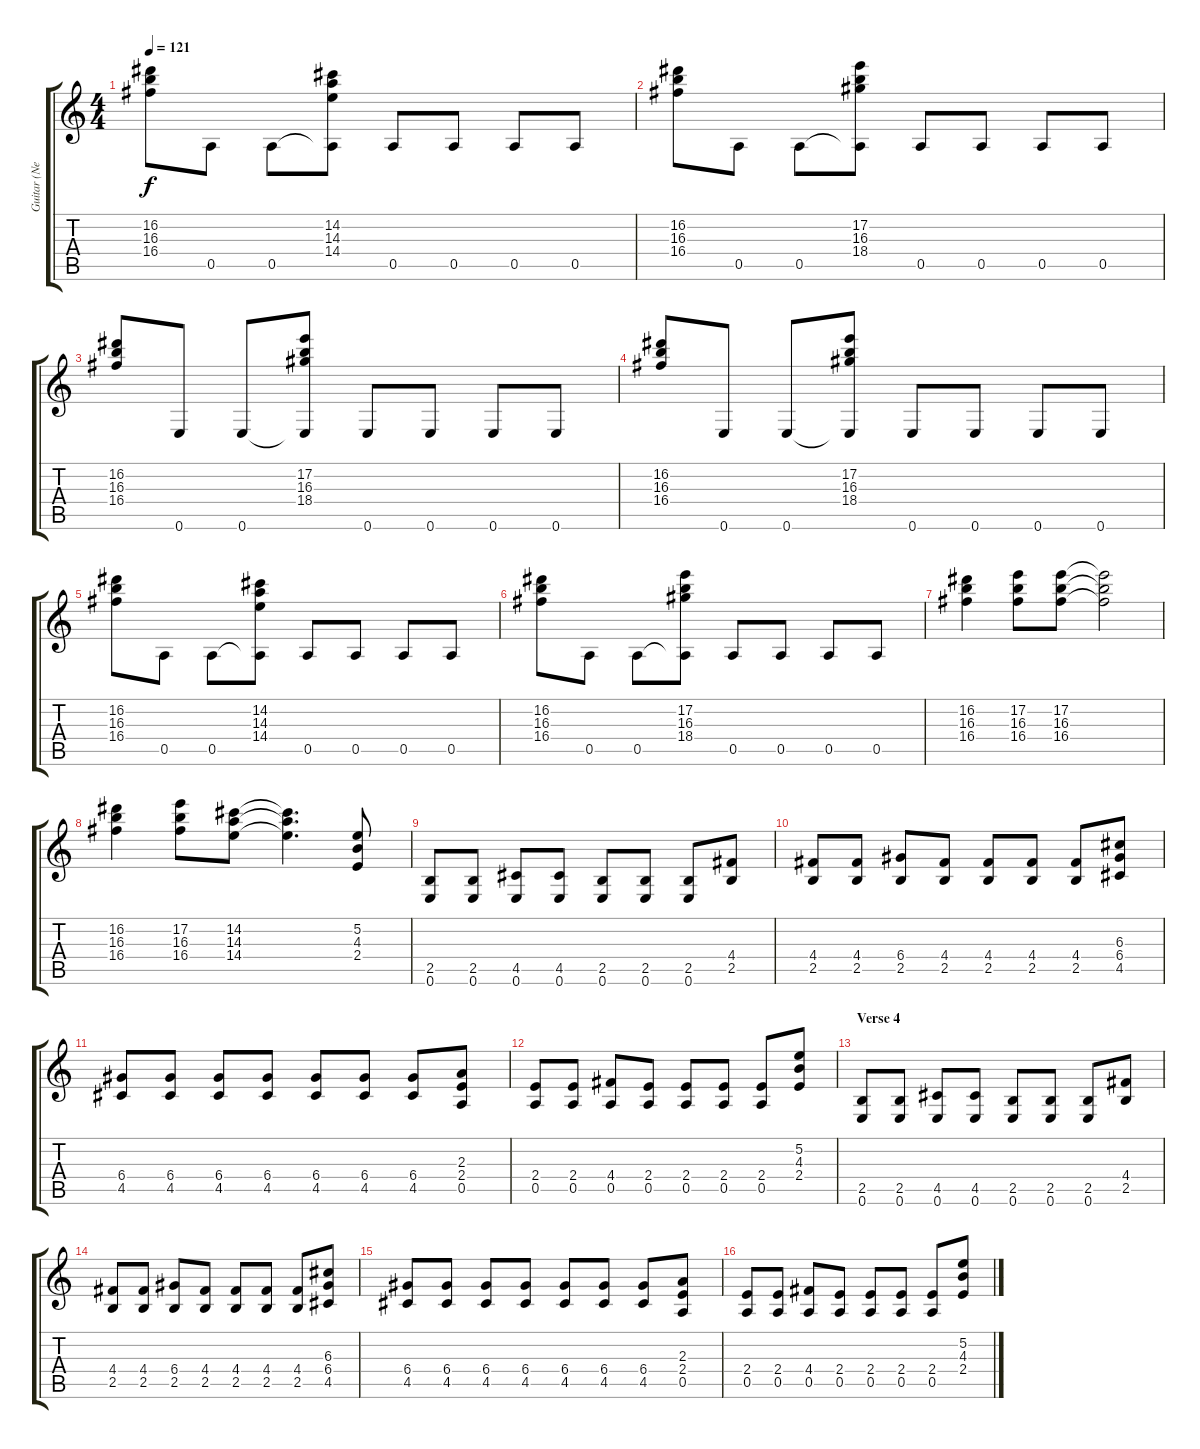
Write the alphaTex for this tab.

\track ("Guitar (Neal Schon)" "Guitar (Ne") {instrument distortionguitar}
\staff {score tabs}
\tuning (E4 B3 G3 D3 A2 E2) {hide}
\ts (4 4)
\tempo 121
\clef g2
\ks c
(16.2 16.3 16.4).8{dy f} 0.5.8 0.5.8 (14.2 14.3 14.4 0.5{t}).8 0.5.8 0.5.8 0.5.8 0.5.8 |
(16.2 16.3 16.4).8 0.5.8 0.5.8 (17.2 16.3 18.4 0.5{t}).8 0.5.8 0.5.8 0.5.8 0.5.8 |
(16.2 16.3 16.4).8 0.6.8 0.6.8 (17.2 16.3 18.4 0.6{t}).8 0.6.8 0.6.8 0.6.8 0.6.8 |
(16.2 16.3 16.4).8 0.6.8 0.6.8 (17.2 16.3 18.4 0.6{t}).8 0.6.8 0.6.8 0.6.8 0.6.8 |
(16.2 16.3 16.4).8 0.5.8 0.5.8 (14.2 14.3 14.4 0.5{t}).8 0.5.8 0.5.8 0.5.8 0.5.8 |
(16.2 16.3 16.4).8 0.5.8 0.5.8 (17.2 16.3 18.4 0.5{t}).8 0.5.8 0.5.8 0.5.8 0.5.8 |
(16.2 16.3 16.4).4 (17.2 16.3 16.4).8 (17.2 16.3 16.4).8 (17.2{t} 16.3{t} 16.4{t}).2 |
(16.2 16.3 16.4).4 (17.2 16.3 16.4).8 (14.2 14.3 14.4).8 (14.2{t} 14.3{t} 14.4{t}).4{d} (5.2 4.3 2.4).8 |
(2.5 0.6).8 (2.5 0.6).8 (4.5 0.6).8 (4.5 0.6).8 (2.5 0.6).8 (2.5 0.6).8 (2.5 0.6).8 (4.4 2.5).8 |
(4.4 2.5).8 (4.4 2.5).8 (6.4 2.5).8 (4.4 2.5).8 (4.4 2.5).8 (4.4 2.5).8 (4.4 2.5).8 (6.3 6.4 4.5).8 |
(6.4 4.5).8 (6.4 4.5).8 (6.4 4.5).8 (6.4 4.5).8 (6.4 4.5).8 (6.4 4.5).8 (6.4 4.5).8 (2.3 2.4 0.5).8 |
(2.4 0.5).8 (2.4 0.5).8 (4.4 0.5).8 (2.4 0.5).8 (2.4 0.5).8 (2.4 0.5).8 (2.4 0.5).8 (5.2 4.3 2.4).8 |
\section ("" "Verse 4")
(2.5 0.6).8 (2.5 0.6).8 (4.5 0.6).8 (4.5 0.6).8 (2.5 0.6).8 (2.5 0.6).8 (2.5 0.6).8 (4.4 2.5).8 |
(4.4 2.5).8 (4.4 2.5).8 (6.4 2.5).8 (4.4 2.5).8 (4.4 2.5).8 (4.4 2.5).8 (4.4 2.5).8 (6.3 6.4 4.5).8 |
(6.4 4.5).8 (6.4 4.5).8 (6.4 4.5).8 (6.4 4.5).8 (6.4 4.5).8 (6.4 4.5).8 (6.4 4.5).8 (2.3 2.4 0.5).8 |
(2.4 0.5).8 (2.4 0.5).8 (4.4 0.5).8 (2.4 0.5).8 (2.4 0.5).8 (2.4 0.5).8 (2.4 0.5).8 (5.2 4.3 2.4).8
